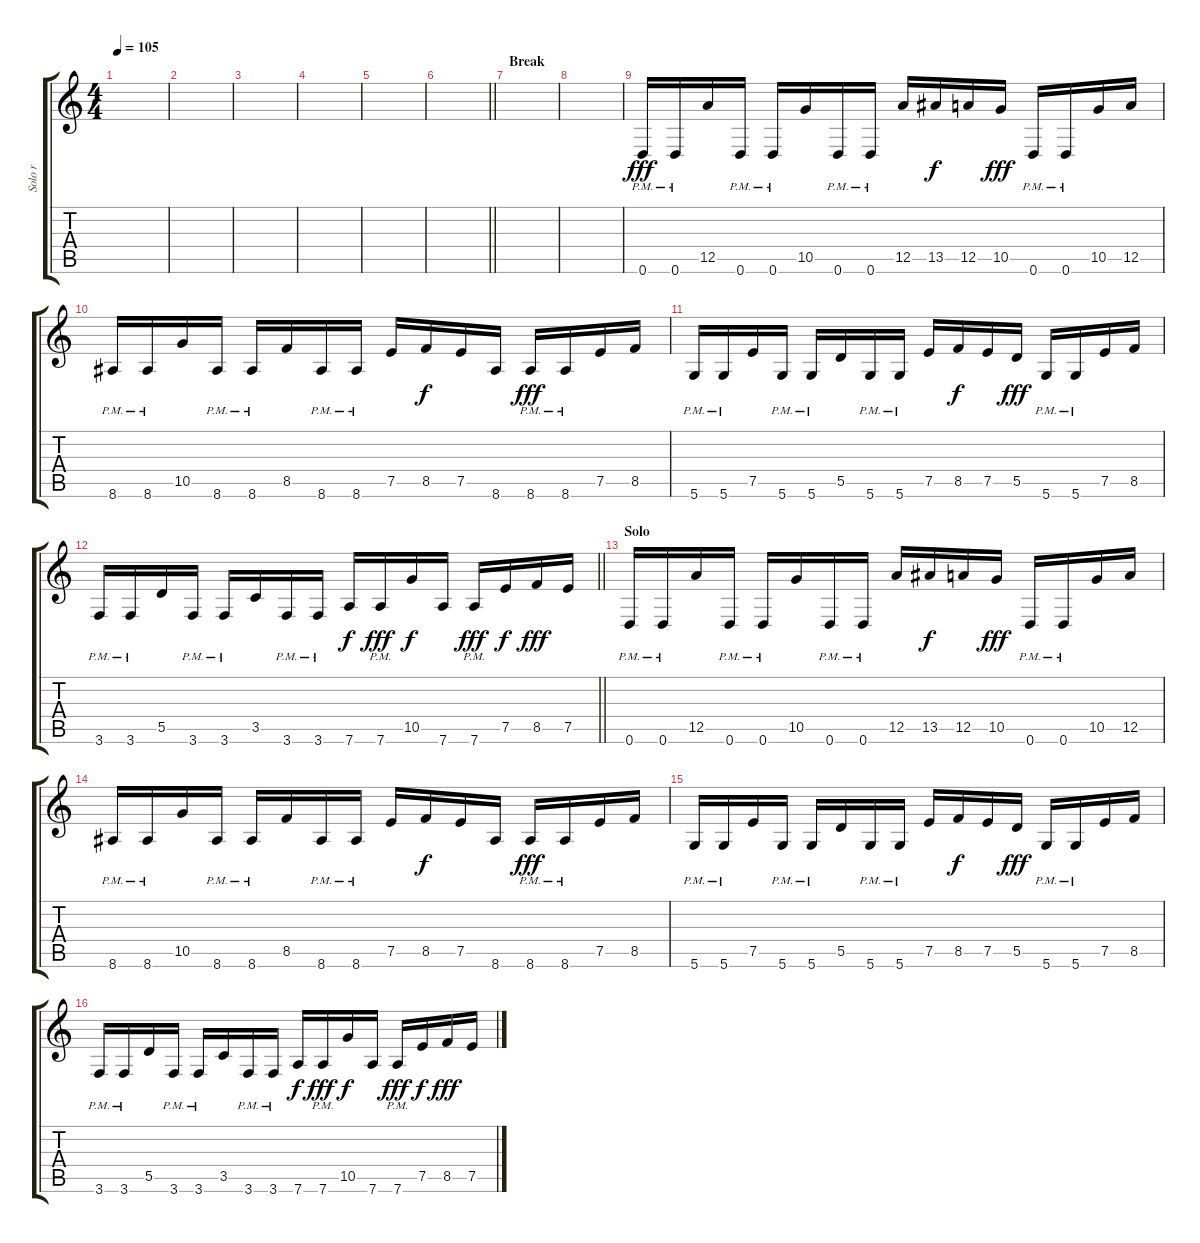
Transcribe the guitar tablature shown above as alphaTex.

\track ("Solo r" "Solo r") {instrument distortionguitar}
\staff {score tabs}
\tuning (E4 B3 G3 D3 A2 D2) {hide}
\ts (4 4)
\tempo 105
\clef g2
\ks c
|
|
|
|
|
\barLineRight lightlight
|
\section ("" "Break")
|
|
0.6{pm}.16{dy fff} 0.6{pm}.16 12.5.16 0.6{pm}.16 0.6{pm}.16 10.5.16 0.6{pm}.16 0.6{pm}.16 12.5.16 13.5.16{dy f} 12.5.16 10.5.16{dy fff} 0.6{pm}.16 0.6{pm}.16 10.5.16 12.5.16 |
8.6{pm}.16 8.6{pm}.16 10.5.16 8.6{pm}.16 8.6{pm}.16 8.5.16 8.6{pm}.16 8.6{pm}.16 7.5.16 8.5.16{dy f} 7.5.16 8.6.16 8.6{pm}.16{dy fff} 8.6{pm}.16 7.5.16 8.5.16 |
5.6{pm}.16 5.6{pm}.16 7.5.16 5.6{pm}.16 5.6{pm}.16 5.5.16 5.6{pm}.16 5.6{pm}.16 7.5.16 8.5.16{dy f} 7.5.16 5.5.16{dy fff} 5.6{pm}.16 5.6{pm}.16 7.5.16 8.5.16 |
\barLineRight lightlight
3.6{pm}.16 3.6{pm}.16 5.5.16 3.6{pm}.16 3.6{pm}.16 3.5.16 3.6{pm}.16 3.6{pm}.16 7.6.16{dy f} 7.6{pm}.16{dy fff} 10.5.16{dy f} 7.6.16 7.6{pm}.16{dy fff} 7.5.16{dy f} 8.5.16{dy fff} 7.5.16 |
\section ("" "Solo")
0.6{pm}.16{balance 16} 0.6{pm}.16 12.5.16 0.6{pm}.16 0.6{pm}.16 10.5.16 0.6{pm}.16 0.6{pm}.16 12.5.16 13.5.16{dy f} 12.5.16 10.5.16{dy fff} 0.6{pm}.16 0.6{pm}.16 10.5.16 12.5.16 |
8.6{pm}.16 8.6{pm}.16 10.5.16 8.6{pm}.16 8.6{pm}.16 8.5.16 8.6{pm}.16 8.6{pm}.16 7.5.16 8.5.16{dy f} 7.5.16 8.6.16 8.6{pm}.16{dy fff} 8.6{pm}.16 7.5.16 8.5.16 |
5.6{pm}.16 5.6{pm}.16 7.5.16 5.6{pm}.16 5.6{pm}.16 5.5.16 5.6{pm}.16 5.6{pm}.16 7.5.16 8.5.16{dy f} 7.5.16 5.5.16{dy fff} 5.6{pm}.16 5.6{pm}.16 7.5.16 8.5.16 |
3.6{pm}.16 3.6{pm}.16 5.5.16 3.6{pm}.16 3.6{pm}.16 3.5.16 3.6{pm}.16 3.6{pm}.16 7.6.16{dy f} 7.6{pm}.16{dy fff} 10.5.16{dy f} 7.6.16 7.6{pm}.16{dy fff} 7.5.16{dy f} 8.5.16{dy fff} 7.5.16
